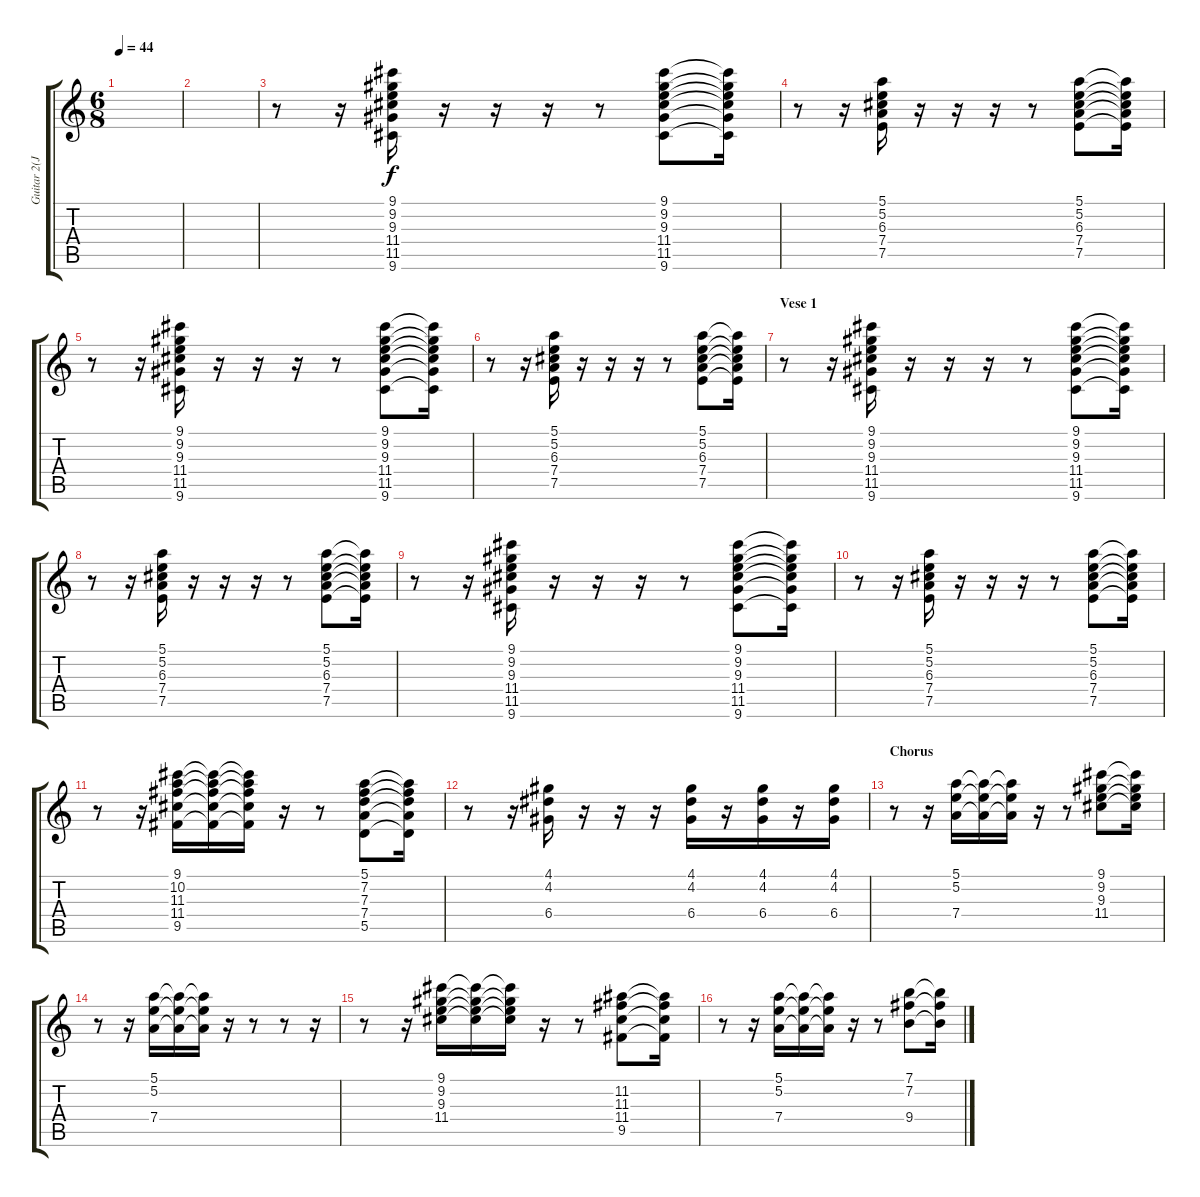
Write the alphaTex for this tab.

\track ("Guitar 2(J. Perry)" "Guitar 2(J") {instrument distortionguitar}
\staff {score tabs}
\tuning (E4 B3 G3 D3 A2 E2) {hide}
\ts (6 8)
\tempo 44
\clef g2
\ks c
|
|
r.8 r.16 (9.1 9.2 9.3 11.4 11.5 9.6).16 r.16 r.16 r.16 r.8 (9.1 9.2 9.3 11.4 11.5 9.6).8 (9.1{t} 9.2{t} 9.3{t} 11.4{t} 11.5{t} 9.6{t}).16 |
r.8 r.16 (5.1 5.2 6.3 7.4 7.5).16 r.16 r.16 r.16 r.8 (5.1 5.2 6.3 7.4 7.5).8 (5.1{t} 5.2{t} 6.3{t} 7.4{t} 7.5{t}).16 |
r.8 r.16 (9.1 9.2 9.3 11.4 11.5 9.6).16 r.16 r.16 r.16 r.8 (9.1 9.2 9.3 11.4 11.5 9.6).8 (9.1{t} 9.2{t} 9.3{t} 11.4{t} 11.5{t} 9.6{t}).16 |
r.8 r.16 (5.1 5.2 6.3 7.4 7.5).16 r.16 r.16 r.16 r.8 (5.1 5.2 6.3 7.4 7.5).8 (5.1{t} 5.2{t} 6.3{t} 7.4{t} 7.5{t}).16 |
\section ("" "Vese 1")
r.8 r.16 (9.1 9.2 9.3 11.4 11.5 9.6).16 r.16 r.16 r.16 r.8 (9.1 9.2 9.3 11.4 11.5 9.6).8 (9.1{t} 9.2{t} 9.3{t} 11.4{t} 11.5{t} 9.6{t}).16 |
r.8 r.16 (5.1 5.2 6.3 7.4 7.5).16 r.16 r.16 r.16 r.8 (5.1 5.2 6.3 7.4 7.5).8 (5.1{t} 5.2{t} 6.3{t} 7.4{t} 7.5{t}).16 |
r.8 r.16 (9.1 9.2 9.3 11.4 11.5 9.6).16 r.16 r.16 r.16 r.8 (9.1 9.2 9.3 11.4 11.5 9.6).8 (9.1{t} 9.2{t} 9.3{t} 11.4{t} 11.5{t} 9.6{t}).16 |
r.8 r.16 (5.1 5.2 6.3 7.4 7.5).16 r.16 r.16 r.16 r.8 (5.1 5.2 6.3 7.4 7.5).8 (5.1{t} 5.2{t} 6.3{t} 7.4{t} 7.5{t}).16 |
r.8 r.16 (9.1 10.2 11.3 11.4 9.5).16 (9.1{t} 10.2{t} 11.3{t} 11.4{t} 9.5{t}).16 (9.1{t} 10.2{t} 11.3{t} 11.4{t} 9.5{t}).16 r.16 r.8 (5.1 7.2 7.3 7.4 5.5).8 (5.1{t} 7.2{t} 7.3{t} 7.4{t} 5.5{t}).16 |
r.8 r.16 (4.1 4.2 6.4).16 r.16 r.16 r.16 (4.1 4.2 6.4).16 r.16 (4.1 4.2 6.4).16 r.16 (4.1 4.2 6.4).16 |
\section ("" "Chorus")
r.8{balance 8} r.16 (5.1 5.2 7.4).16 (5.1{t} 5.2{t} 7.4{t}).16 (5.1{t} 5.2{t} 7.4{t}).16 r.16 r.8 (9.1 9.2 9.3 11.4).8 (9.1{t} 9.2{t} 9.3{t} 11.4{t}).16 |
r.8 r.16 (5.1 5.2 7.4).16 (5.1{t} 5.2{t} 7.4{t}).16 (5.1{t} 5.2{t} 7.4{t}).16 r.16 r.8 r.8 r.16 |
r.8 r.16 (9.1 9.2 9.3 11.4).16 (9.1{t} 9.2{t} 9.3{t} 11.4{t}).16 (9.1{t} 9.2{t} 9.3{t} 11.4{t}).16 r.16 r.8 (11.2 11.3 11.4 9.5).8 (11.2{t} 11.3{t} 11.4{t} 9.5{t}).16 |
r.8 r.16 (5.1 5.2 7.4).16 (5.1{t} 5.2{t} 7.4{t}).16 (5.1{t} 5.2{t} 7.4{t}).16 r.16 r.8 (7.1 7.2 9.4).8 (7.1{t} 7.2{t} 9.4{t}).16
